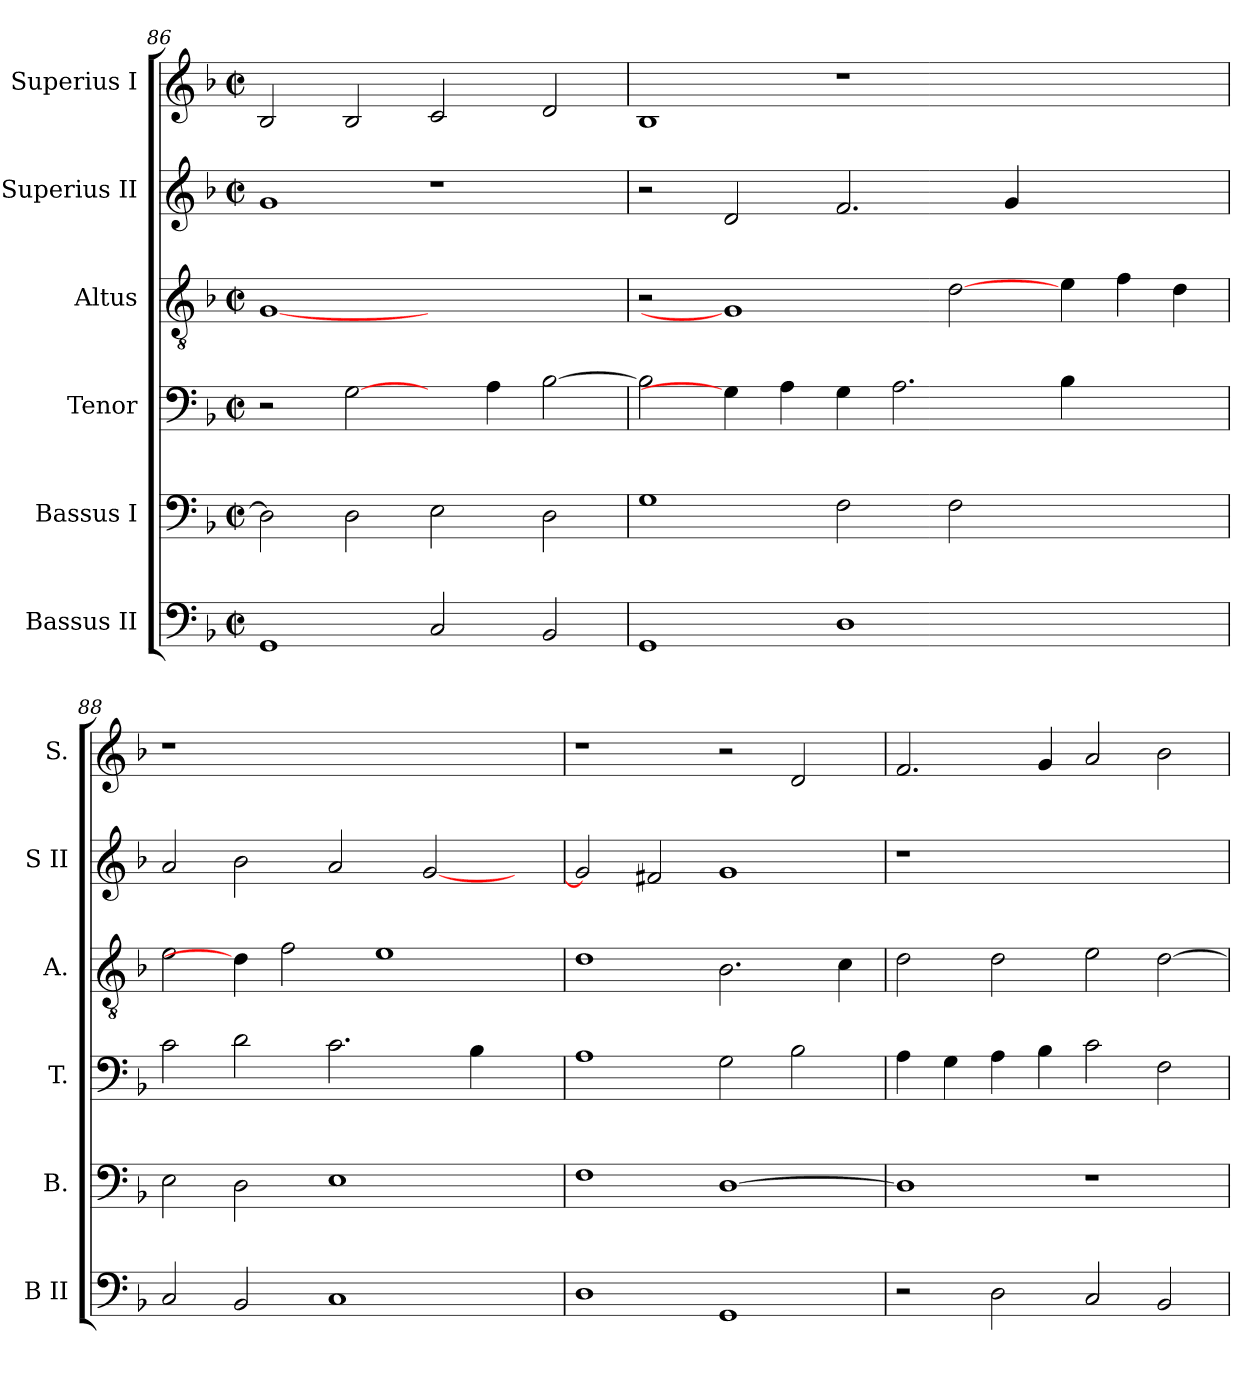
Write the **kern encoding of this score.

**kern	**kern	**kern	**kern	**kern	**kern
*part6	*part5	*part4	*part3	*part2	*part1
*staff6	*staff5	*staff4	*staff3	*staff2	*staff1
*I"Bassus II	*I"Bassus I	*I"Tenor	*I"Altus	*I"Superius II	*I"Superius I
*I'B II	*I'B.	*I'T.	*I'A.	*I'S II	*I'S.
*clefF4	*clefF4	*clefF4	*clefGv2	*clefG2	*clefG2
*	*	*	*ITrd7c12	*	*
*k[b-]	*k[b-]	*k[b-]	*k[b-]	*k[b-]	*k[b-]
*F:	*F:	*F:	*F:	*F:	*F:
*M2/2	*M2/2	*M2/2	*M2/2	*M2/2	*M2/2
*met(c|)	*met(c|)	*met(c|)	*met(c|)	*met(c|)	*met(c|)
=86	=86	=86	=86	=86	=86
1GGi	2Di\]	2r	[1GGi	1gi	2B-i/
.	2Di\	[2Gi\	.	.	2B-i/
2Ci/	2Ei\	4ryy	1ryy	1r	2ci/
.	.	4Ai\	.	.	.
2BB-i/	2Di\	[>2B-i\	.	.	2di/
=87	=87	=87	=87	=87	=87
1GGi	1Gi	2B-i\]	2r	2r	1B-i
.	.	4Gi\]	1GGi]	2di/	.
.	.	4Ai\	.	.	.
1Di	2Fi\	4Gi\	.	2.fi/	1r
.	.	2.Ai\	.	.	.
.	2Fi\	.	[2Di\	.	.
.	.	.	.	4gi/	.
2.ryy	2.ryy	4B-i\	4Ei\	2.ryy	2.ryy
.	.	2ryy	4Fi\	.	.
.	.	.	4Di\	.	.
=88	=88	=88	=88	=88	=88
!	!	!	!	!	!LO:N:vis=1
2Ci/	2Ei\	2ci\	2Ei\	2ai/	1r
2BB-i/	2Di\	2di\	4Di\]	2b-i\	.
.	.	.	2Fi\	.	.
1Ci	1Ei	2.ci\	.	2ai/	1ryy
.	.	.	1Ei	.	.
.	.	.	.	[<2gi/	.
.	.	4B-i\	.	.	.
4ryy	4ryy	4ryy	.	4ryy	4ryy
=89	=89	=89	=89	=89	=89
1Di	1Fi	1Ai	1Di	2gi/]	1r
.	.	.	.	2f#Xi/	.
1GGi	[>1Di	2Gi\	2.BB-i\	1gi	2r
.	.	2B-i\	.	.	2di/
.	.	.	4Ci\	.	.
!!LO:PB:g=z
=90	=90	=90	=90	=90	=90
!	!	!	!	!LO:N:vis=1	!
2r	1Di]	4Ai\	2Di\	1r	2.fi/
.	.	4Gi\	.	.	.
2Di\	.	4Ai\	2Di\	.	.
.	.	4B-i\	.	.	4gi/
2Ci/	1r	2ci\	2Ei\	1ryy	2ai/
2BB-i/	.	2Fi\	[>2Di\	.	2b-i\
=	=	=	=	=	=
*-	*-	*-	*-	*-	*-
